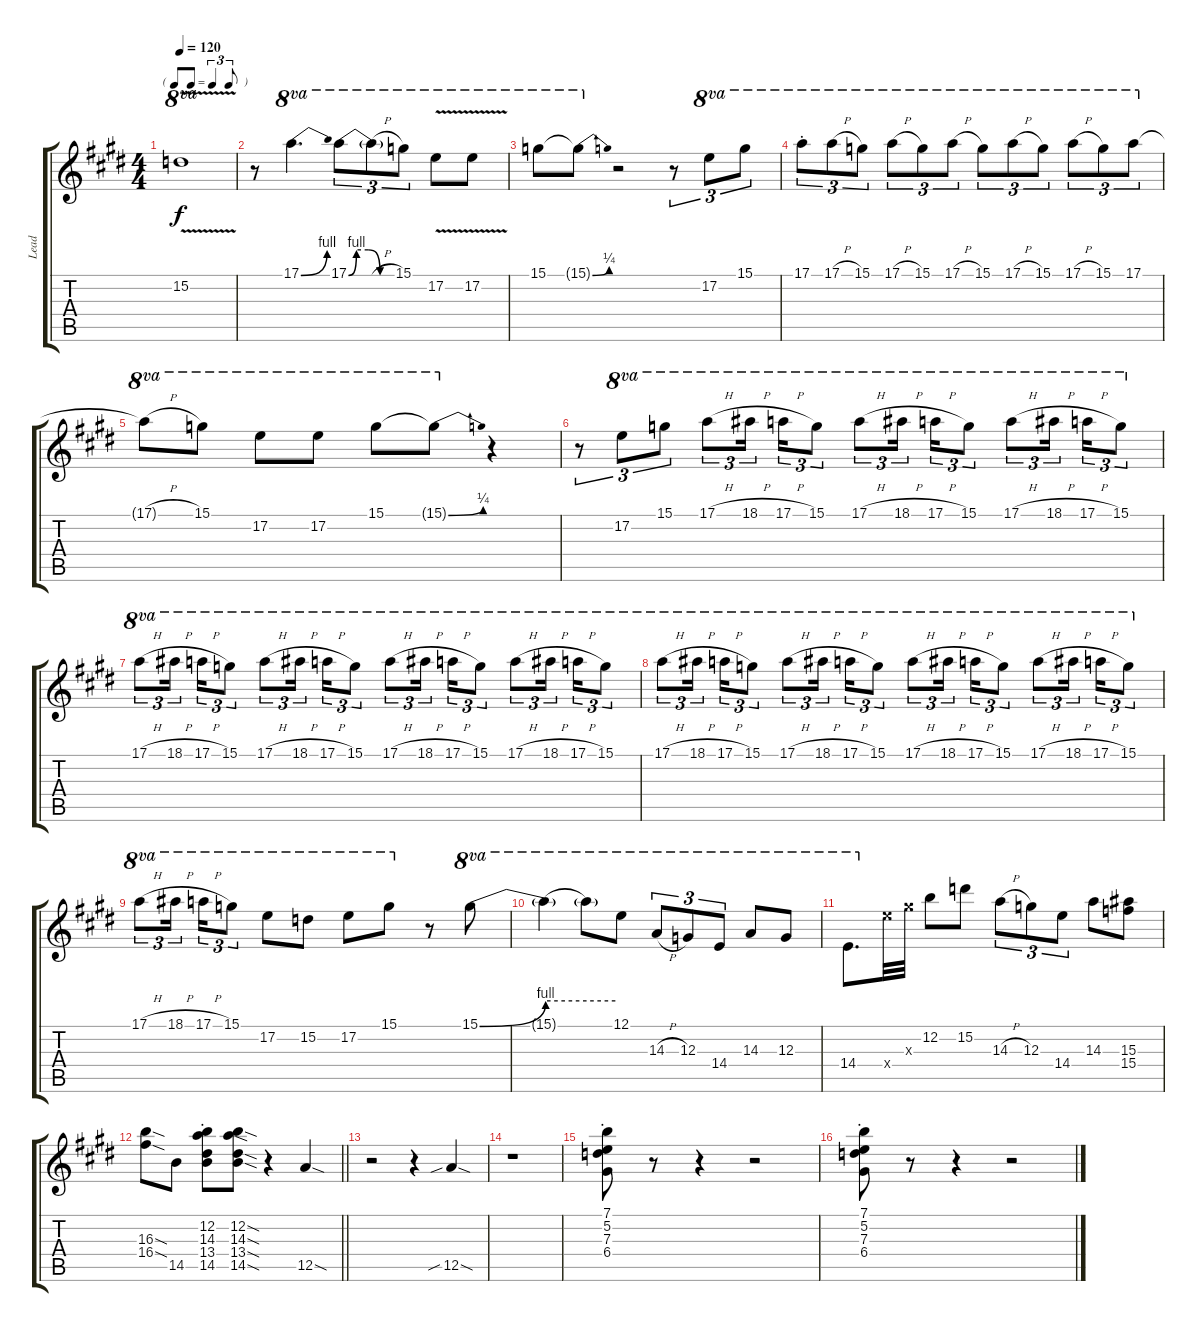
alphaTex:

\track ("Lead" "Lead") {instrument electricguitarjazz}
\staff {score tabs}
\tuning (E4 B3 G3 D3 A2 E2) {hide}
\ts (4 4)
\tf triplet8th
\tempo 120
\clef g2
\ks e
15.2{v}.1{ot 8va dy f} |
\ks c#minor
r.8 17.1{be (bend 0 0 60 4)}.4{d ot 8va} 17.1{be (custom 0 0 10 4 25 4 40 0 60 0)}.8{tu (3 2) ot 8va} 17.1{h t}.8{tu (3 2) ot 8va} 15.1.8{tu (3 2) ot 8va} 17.2{v}.8{ot 8va} 17.2{v}.8{ot 8va} |
15.1.8{ot 8va} 15.1{be (bend 0 0 60 1) t}.8{ot 8va} r.2 r.8{tu (3 2)} 17.2.8{tu (3 2) ot 8va} 15.1.8{tu (3 2) ot 8va} |
17.1{st}.8{tu (3 2) ot 8va} 17.1{h}.8{tu (3 2) ot 8va} 15.1.8{tu (3 2) ot 8va} 17.1{h}.8{tu (3 2) ot 8va} 15.1.8{tu (3 2) ot 8va} 17.1{h}.8{tu (3 2) ot 8va} 15.1.8{tu (3 2) ot 8va} 17.1{h}.8{tu (3 2) ot 8va} 15.1.8{tu (3 2) ot 8va} 17.1{h}.8{tu (3 2) ot 8va} 15.1.8{tu (3 2) ot 8va} 17.1.8{tu (3 2) ot 8va} |
17.1{h t}.8{ot 8va} 15.1.8{ot 8va} 17.2.8{ot 8va} 17.2.8{ot 8va} 15.1.8{ot 8va} 15.1{be (bend 0 0 60 1) t}.8{ot 8va} r.4 |
r.8{tu (3 2)} 17.2.8{tu (3 2) ot 8va} 15.1.8{tu (3 2) ot 8va} 17.1{h}.8{tu (3 2) ot 8va} 18.1{h}.16{tu (3 2) ot 8va beam splitsecondary} 17.1{h}.16{tu (3 2) ot 8va} 15.1.8{tu (3 2) ot 8va} 17.1{h}.8{tu (3 2) ot 8va} 18.1{h}.16{tu (3 2) ot 8va beam splitsecondary} 17.1{h}.16{tu (3 2) ot 8va} 15.1.8{tu (3 2) ot 8va} 17.1{h}.8{tu (3 2) ot 8va} 18.1{h}.16{tu (3 2) ot 8va beam splitsecondary} 17.1{h}.16{tu (3 2) ot 8va} 15.1.8{tu (3 2) ot 8va} |
17.1{h}.8{tu (3 2) ot 8va} 18.1{h}.16{tu (3 2) ot 8va beam splitsecondary} 17.1{h}.16{tu (3 2) ot 8va} 15.1.8{tu (3 2) ot 8va} 17.1{h}.8{tu (3 2) ot 8va} 18.1{h}.16{tu (3 2) ot 8va beam splitsecondary} 17.1{h}.16{tu (3 2) ot 8va} 15.1.8{tu (3 2) ot 8va} 17.1{h}.8{tu (3 2) ot 8va} 18.1{h}.16{tu (3 2) ot 8va beam splitsecondary} 17.1{h}.16{tu (3 2) ot 8va} 15.1.8{tu (3 2) ot 8va} 17.1{h}.8{tu (3 2) ot 8va} 18.1{h}.16{tu (3 2) ot 8va beam splitsecondary} 17.1{h}.16{tu (3 2) ot 8va} 15.1.8{tu (3 2) ot 8va} |
17.1{h}.8{tu (3 2) ot 8va} 18.1{h}.16{tu (3 2) ot 8va beam splitsecondary} 17.1{h}.16{tu (3 2) ot 8va} 15.1.8{tu (3 2) ot 8va} 17.1{h}.8{tu (3 2) ot 8va} 18.1{h}.16{tu (3 2) ot 8va beam splitsecondary} 17.1{h}.16{tu (3 2) ot 8va} 15.1.8{tu (3 2) ot 8va} 17.1{h}.8{tu (3 2) ot 8va} 18.1{h}.16{tu (3 2) ot 8va beam splitsecondary} 17.1{h}.16{tu (3 2) ot 8va} 15.1.8{tu (3 2) ot 8va} 17.1{h}.8{tu (3 2) ot 8va} 18.1{h}.16{tu (3 2) ot 8va beam splitsecondary} 17.1{h}.16{tu (3 2) ot 8va} 15.1.8{tu (3 2) ot 8va} |
17.1{h}.8{tu (3 2) ot 8va} 18.1{h}.16{tu (3 2) ot 8va beam splitsecondary} 17.1{h}.16{tu (3 2) ot 8va} 15.1.8{tu (3 2) ot 8va} 17.2.8{ot 8va} 15.2.8{ot 8va} 17.2.8{ot 8va} 15.1.8{ot 8va} r.8 15.1{be (bend 0 0 60 4)}.8{ot 8va} |
15.1{be (hold 0 4 60 4) t}.4{ot 8va} 15.1{t}.8{ot 8va} 12.1.8{ot 8va} 14.3{h}.8{tu (3 2) ot 8va} 12.3.8{tu (3 2) ot 8va} 14.4.8{tu (3 2) ot 8va} 14.3.8{ot 8va} 12.3.8{ot 8va} |
14.4.8{d ot 8va} 14.4{x}.32 13.3{x}.32 12.2.8 15.2.8 14.3{h}.8{tu (3 2)} 12.3.8{tu (3 2)} 14.4.8{tu (3 2)} 14.3.8 (15.3 15.4).8 |
\barLineRight lightlight
(16.3{sod} 16.4{sod}).8 14.5.8 (12.2{st} 14.3{st} 13.4{st} 14.5{st}).8 (12.2{sod} 14.3{sod} 13.4{sod} 14.5{sod}).8 r.4 12.5{sod}.4 |
\ks e
r.2 r.4 12.5{sib sod}.4 |
\ks c#minor
r.1 |
(7.1{st} 5.2{st} 7.3{st} 6.4{st}).8 r.8 r.4 r.2 |
(7.1{st} 5.2{st} 7.3{st} 6.4{st}).8 r.8 r.4 r.2
